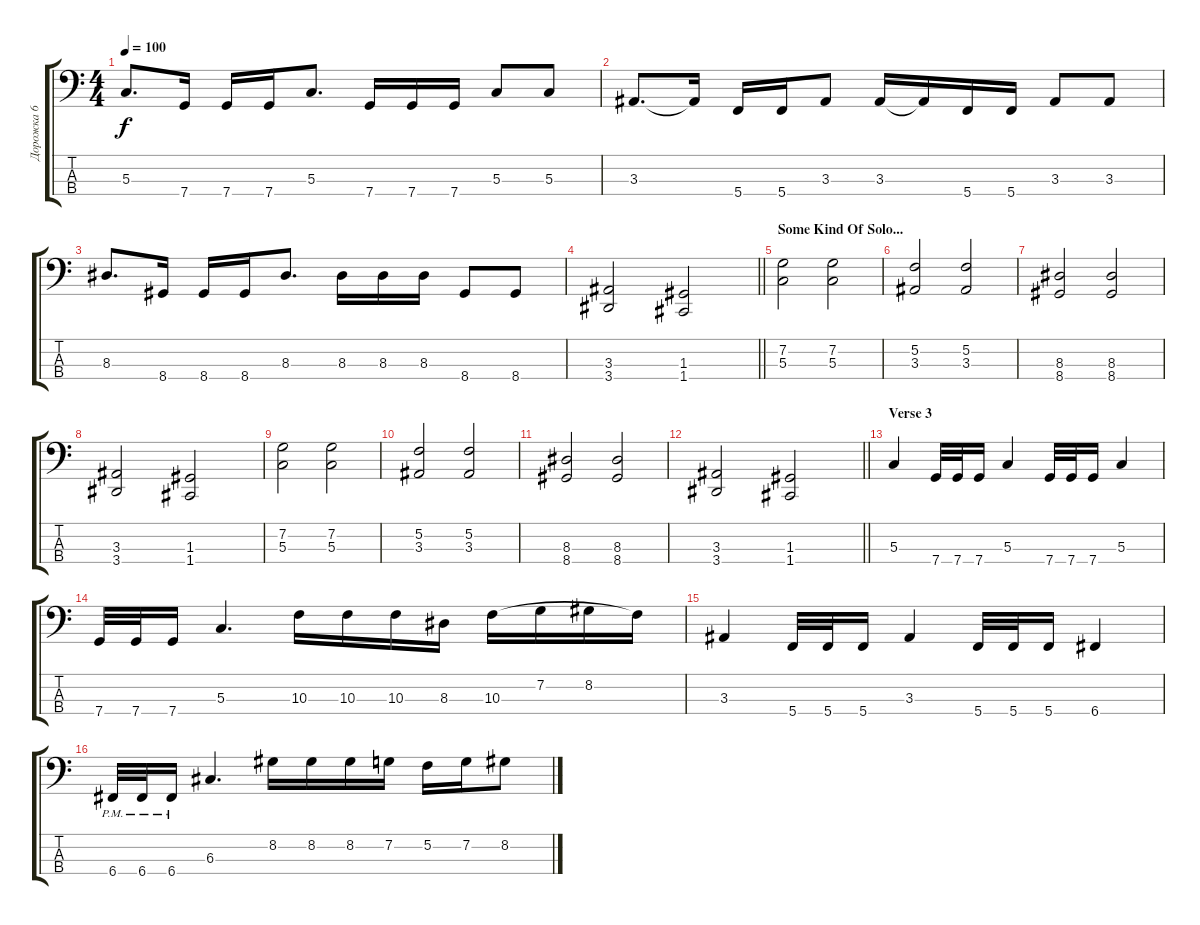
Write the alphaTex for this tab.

\track ("Дорожка 6" "Дорожка 6") {instrument acousticguitarsteel}
\staff {score tabs}
\tuning (F2 C2 G1 C1) {hide}
\ts (4 4)
\tempo 100
\clef f4
\ks c
5.3.8{d dy f} 7.4.16 7.4.16 7.4.16 5.3.8{d} 7.4.16 7.4.16 7.4.16 5.3.8 5.3.8 |
3.3.8{d} 3.3{t}.16 5.4.16 5.4.16 3.3.8 3.3.16 3.3{t}.16 5.4.16 5.4.16 3.3.8 3.3.8 |
8.3.8{d} 8.4.16 8.4.16 8.4.16 8.3.8{d} 8.3.16 8.3.16 8.3.16 8.4.8 8.4.8 |
\barLineRight lightlight
(3.3 3.4).2 (1.3 1.4).2 |
\section ("" "Some Kind Of Solo...")
(7.2 5.3).2 (7.2 5.3).2 |
(5.2 3.3).2 (5.2 3.3).2 |
(8.3 8.4).2 (8.3 8.4).2 |
(3.3 3.4).2 (1.3 1.4).2 |
(7.2 5.3).2 (7.2 5.3).2 |
(5.2 3.3).2 (5.2 3.3).2 |
(8.3 8.4).2 (8.3 8.4).2 |
\barLineRight lightlight
(3.3 3.4).2 (1.3 1.4).2 |
\section ("" "Verse 3")
5.3.4 7.4.32 7.4.32 7.4.16 5.3.4 7.4.32 7.4.32 7.4.16 5.3.4 |
7.4.32 7.4.32 7.4.16 5.3.4{d} 10.3.16 10.3.16 10.3.16 8.3.16 10.3.16 7.2.16 8.2.16 10.3{t}.16 |
3.3.4 5.4.32 5.4.32 5.4.16 3.3.4 5.4.32 5.4.32 5.4.16 6.4.4 |
6.4{pm}.32 6.4{pm}.32 6.4{pm}.16 6.3.4{d} 8.2.16 8.2.16 8.2.16 7.2.16 5.2.16 7.2.16 8.2.8
